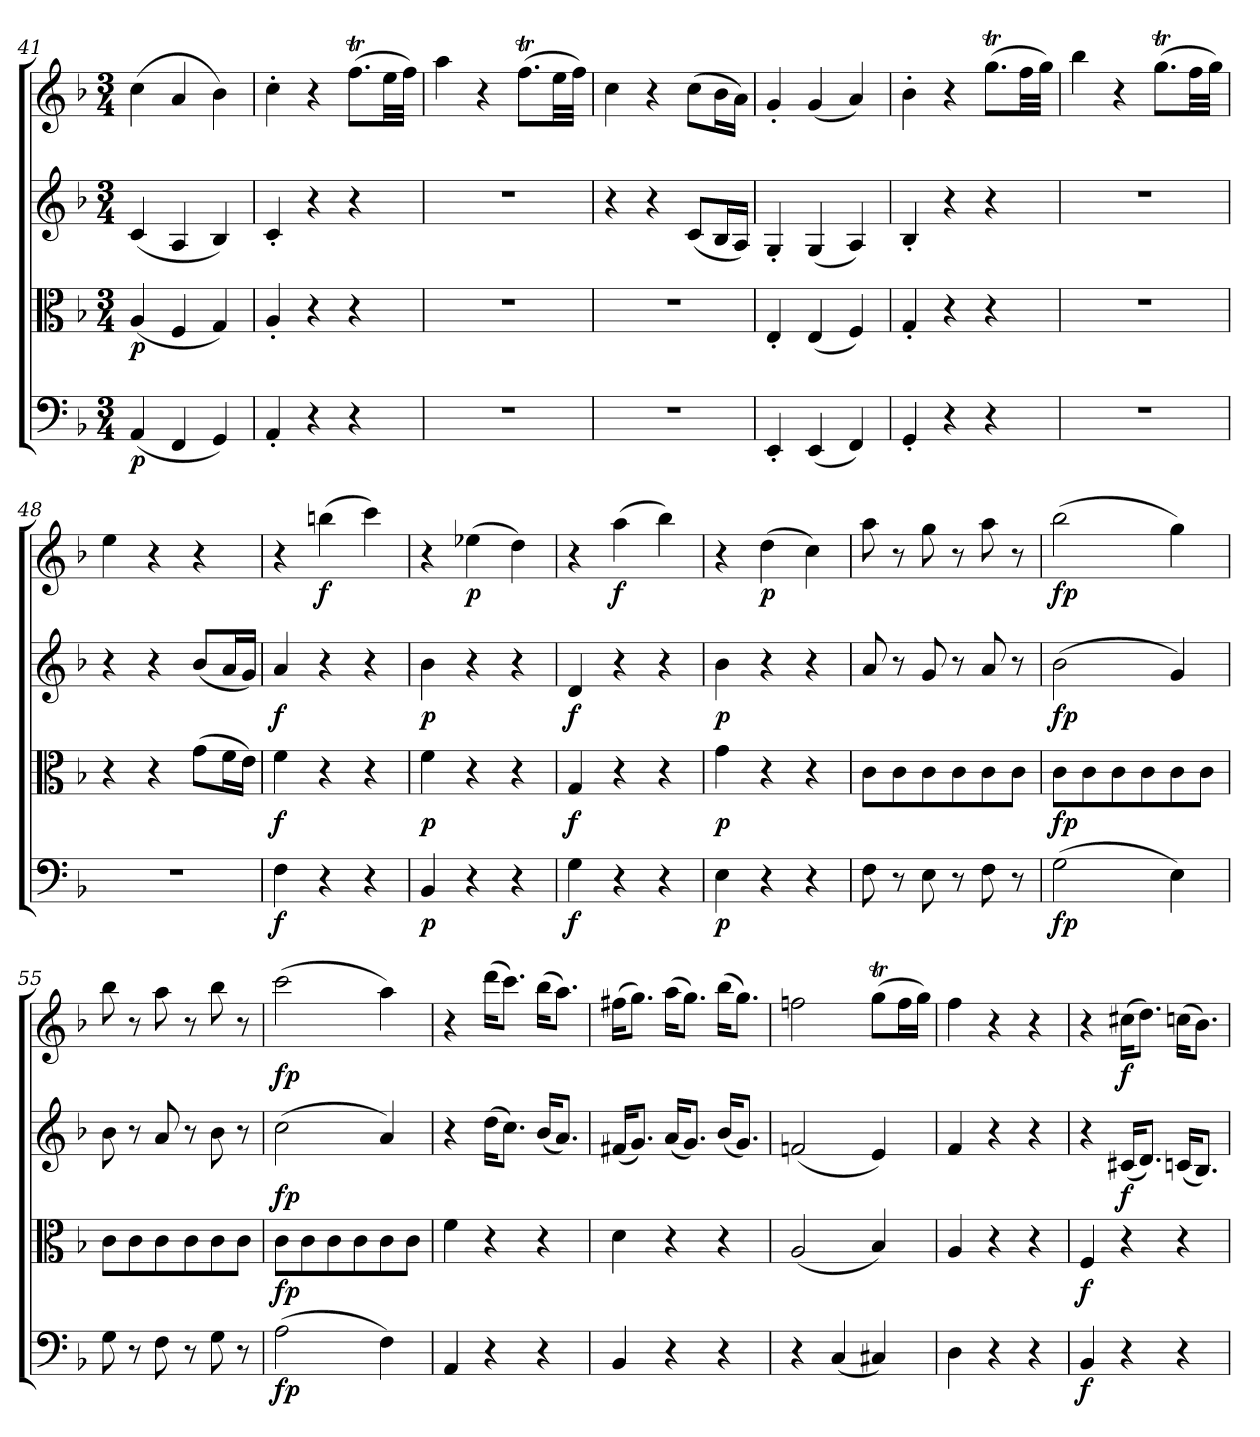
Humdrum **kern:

**kern	**dynam	**kern	**dynam	**kern	**dynam	**kern	**dynam
*part4	*part4	*part3	*part3	*part2	*part2	*part1	*part1
*staff4	*staff4	*staff3	*staff3	*staff2	*staff2	*staff1	*staff1
*clefF4	*	*clefC3	*	*clefG2	*	*clefG2	*
*k[b-]	*	*k[b-]	*	*k[b-]	*	*k[b-]	*
*F:	*	*F:	*	*F:	*	*F:	*
*M3/4	*	*M3/4	*	*M3/4	*	*M3/4	*
=41	=41	=41	=41	=41	=41	=41	=41
(4AA/	p	(4A/	p	(4c/	.	(4cc\	.
4FF/	.	4F/	.	4A/	.	4a/	.
4GG/)	.	4G/)	.	4B-/)	.	4b-\)	.
=42	=42	=42	=42	=42	=42	=42	=42
4AA'/	.	4A'/	.	4c'/	.	4cc'\	.
4r	.	4r	.	4r	.	4r	.
4r	.	4r	.	4r	.	(8.ffT\L	.
.	.	.	.	.	.	32ee\LL	.
.	.	.	.	.	.	32ff\JJJ)	.
=43	=43	=43	=43	=43	=43	=43	=43
2.r	.	2.r	.	2.r	.	4aa\	.
.	.	.	.	.	.	4r	.
.	.	.	.	.	.	(8.ffT\L	.
.	.	.	.	.	.	32ee\LL	.
.	.	.	.	.	.	32ff\JJJ)	.
=44	=44	=44	=44	=44	=44	=44	=44
2.r	.	2.r	.	4r	.	4cc\	.
.	.	.	.	4r	.	4r	.
.	.	.	.	(8c/L	.	(8cc\L	.
.	.	.	.	16B-/L	.	16b-\L	.
.	.	.	.	16A/JJ)	.	16a\JJ)	.
=45	=45	=45	=45	=45	=45	=45	=45
4EE'/	.	4E'/	.	4G'/	.	4g'/	.
(4EE/	.	(4E/	.	(4G/	.	(4g/	.
4FF/)	.	4F/)	.	4A/)	.	4a/)	.
=46	=46	=46	=46	=46	=46	=46	=46
4GG'/	.	4G'/	.	4B-'/	.	4b-'\	.
4r	.	4r	.	4r	.	4r	.
4r	.	4r	.	4r	.	(8.ggT\L	.
.	.	.	.	.	.	32ff\LL	.
.	.	.	.	.	.	32gg\JJJ)	.
=47	=47	=47	=47	=47	=47	=47	=47
2.r	.	2.r	.	2.r	.	4bb-\	.
.	.	.	.	.	.	4r	.
.	.	.	.	.	.	(8.ggT\L	.
.	.	.	.	.	.	32ff\LL	.
.	.	.	.	.	.	32gg\JJJ)	.
=48	=48	=48	=48	=48	=48	=48	=48
2.r	.	4r	.	4r	.	4ee\	.
.	.	4r	.	4r	.	4r	.
.	.	(8g\L	.	(8b-/L	.	4r	.
.	.	16f\L	.	16a/L	.	.	.
.	.	16e\JJ)	.	16g/JJ)	.	.	.
=49	=49	=49	=49	=49	=49	=49	=49
4F\	f	4f\	f	4a/	f	4r	.
4r	.	4r	.	4r	.	(4bbn\	f
4r	.	4r	.	4r	.	4ccc\)	.
=50	=50	=50	=50	=50	=50	=50	=50
4BB-/	p	4f\	p	4b-\	p	4r	.
4r	.	4r	.	4r	.	(4ee-X\	p
4r	.	4r	.	4r	.	4dd\)	.
=51	=51	=51	=51	=51	=51	=51	=51
4G\	f	4G/	f	4d/	f	4r	.
4r	.	4r	.	4r	.	(4aa\	f
4r	.	4r	.	4r	.	4bb-\)	.
=52	=52	=52	=52	=52	=52	=52	=52
4E\	p	4g\	p	4b-\	p	4r	.
4r	.	4r	.	4r	.	(4dd\	p
4r	.	4r	.	4r	.	4cc\)	.
=53	=53	=53	=53	=53	=53	=53	=53
8F\	.	8c\L	.	8a/	.	8aa\	.
8r	.	8c\	.	8r	.	8r	.
8E\	.	8c\	.	8g/	.	8gg\	.
8r	.	8c\	.	8r	.	8r	.
8F\	.	8c\	.	8a/	.	8aa\	.
8r	.	8c\J	.	8r	.	8r	.
=54	=54	=54	=54	=54	=54	=54	=54
(2G\	fp	8c\L	fp	(2b-\	fp	(2bb-\	fp
.	.	8c\	.	.	.	.	.
.	.	8c\	.	.	.	.	.
.	.	8c\	.	.	.	.	.
4E\)	.	8c\	.	4g/)	.	4gg\)	.
.	.	8c\J	.	.	.	.	.
=55	=55	=55	=55	=55	=55	=55	=55
8G\	.	8c\L	.	8b-\	.	8bb-\	.
8r	.	8c\	.	8r	.	8r	.
8F\	.	8c\	.	8a/	.	8aa\	.
8r	.	8c\	.	8r	.	8r	.
8G\	.	8c\	.	8b-\	.	8bb-\	.
8r	.	8c\J	.	8r	.	8r	.
=56	=56	=56	=56	=56	=56	=56	=56
(2A\	fp	8c\L	fp	(2cc\	fp	(2ccc\	fp
.	.	8c\	.	.	.	.	.
.	.	8c\	.	.	.	.	.
.	.	8c\	.	.	.	.	.
4F\)	.	8c\	.	4a/)	.	4aa\)	.
.	.	8c\J	.	.	.	.	.
=57	=57	=57	=57	=57	=57	=57	=57
4AA/	.	4f\	.	4r	.	4r	.
4r	.	4r	.	(16dd\KL	.	(16ddd\KL	.
.	.	.	.	8.cc\J)	.	8.ccc\J)	.
4r	.	4r	.	(16b-/KL	.	(16bb-\KL	.
.	.	.	.	8.a/J)	.	8.aa\J)	.
=58	=58	=58	=58	=58	=58	=58	=58
4BB-/	.	4d\	.	(16f#X/KL	.	(16ff#X\KL	.
.	.	.	.	8.g/J)	.	8.gg\J)	.
4r	.	4r	.	(16a/KL	.	(16aa\KL	.
.	.	.	.	8.g/J)	.	8.gg\J)	.
4r	.	4r	.	(16b-/KL	.	(16bb-\KL	.
.	.	.	.	8.g/J)	.	8.gg\J)	.
=59	=59	=59	=59	=59	=59	=59	=59
4r	.	(2A/	.	(2fn/	.	2ffn\	.
(4C/	.	.	.	.	.	.	.
4C#X/)	.	4B-/)	.	4e/)	.	(8ggT\L	.
.	.	.	.	.	.	16ff\L	.
.	.	.	.	.	.	16gg\JJ)	.
=60	=60	=60	=60	=60	=60	=60	=60
4D\	.	4A/	.	4f/	.	4ff\	.
4r	.	4r	.	4r	.	4r	.
4r	.	4r	.	4r	.	4r	.
=61	=61	=61	=61	=61	=61	=61	=61
4BB-/	f	4F/	f	4r	.	4r	.
4r	.	4r	.	(16c#X/KL	f	(16cc#X\KL	f
.	.	.	.	8.d/J)	.	8.dd\J)	.
4r	.	4r	.	(16cn/KL	.	(16ccn\KL	.
.	.	.	.	8.B-/J)	.	8.b-\J)	.
=	=	=	=	=	=	=	=
*-	*-	*-	*-	*-	*-	*-	*-
